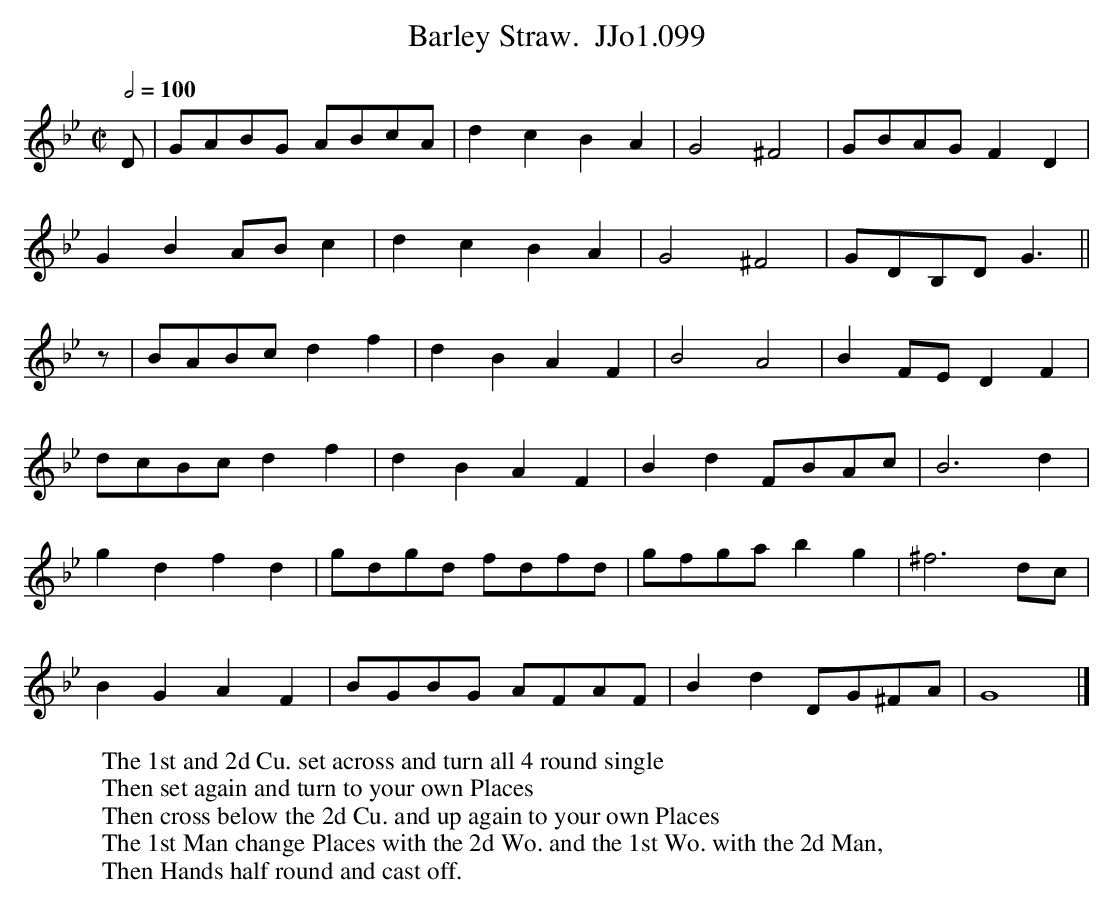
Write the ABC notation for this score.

X:1
T:Barley Straw.  JJo1.099
M:C|
L:1/8
Q:1/2=100
K:Gm
D | GABG ABcA | d2c2 B2A2 | G4 ^F4 | GBAG F2D2 |
G2B2 ABc2 | d2c2 B2A2 | G4 ^F4 | GDB,D G3 ||
z |BABc d2f2 | d2B2 A2F2 | B4 A4 | B2FE D2F2 |
dcBc d2f2 | d2B2 A2F2 | B2d2 FBAc | B6 d2 |
g2d2 f2d2 | gdgd fdfd | gfga b2g2 | ^f6 dc |
B2G2 A2F2 | BGBG AFAF | B2d2 DG^FA | G8 |]
W:The 1st and 2d Cu. set across and turn all 4 round single
W:Then set again and turn to your own Places
W:Then cross below the 2d Cu. and up again to your own Places
W:The 1st Man change Places with the 2d Wo. and the 1st Wo. with the 2d Man,
W:Then Hands half round and cast off.
